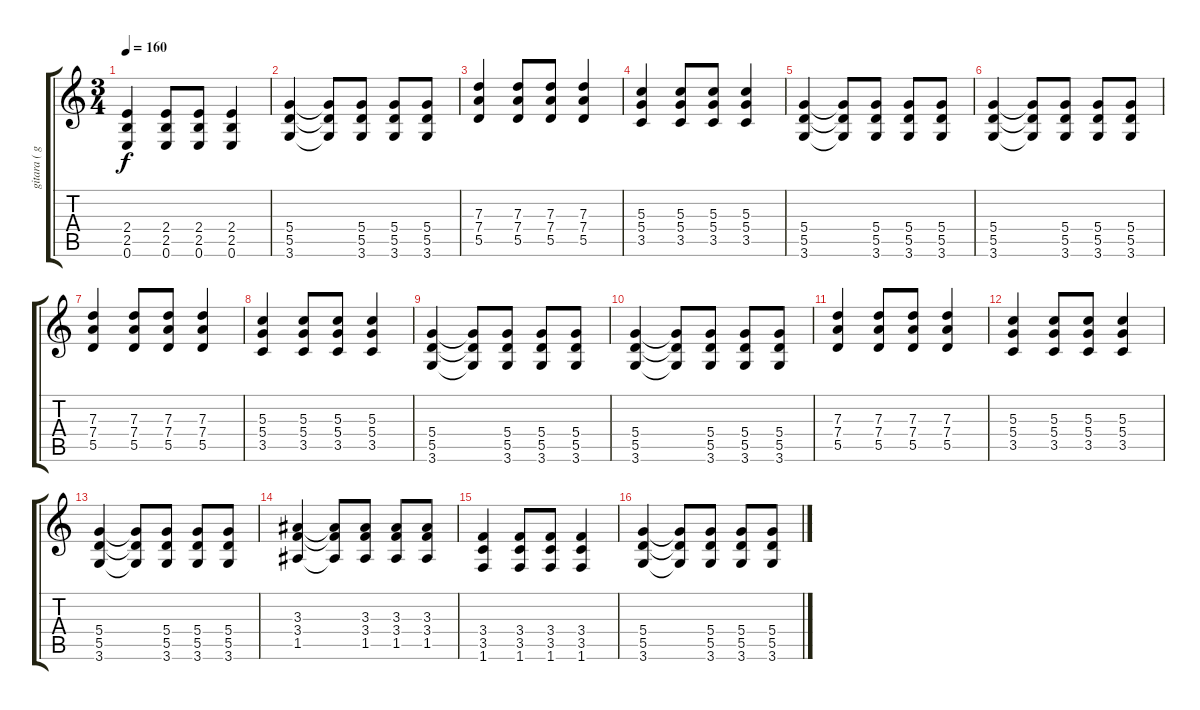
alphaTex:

\track ("gitara ( guitar )" "gitara ( g") {instrument electricguitarjazz}
\staff {score tabs}
\tuning (E4 B3 G3 D3 A2 E2) {hide}
\ts (3 4)
\tempo 160
\clef g2
\ks c
(2.4 2.5 0.6).4{dy f} (2.4 2.5 0.6).8 (2.4 2.5 0.6).8 (2.4 2.5 0.6).4 |
(5.4 5.5 3.6).4 (5.4{t} 5.5{t} 3.6{t}).8 (5.4 5.5 3.6).8 (5.4 5.5 3.6).8 (5.4 5.5 3.6).8 |
(7.3 7.4 5.5).4 (7.3 7.4 5.5).8 (7.3 7.4 5.5).8 (7.3 7.4 5.5).4 |
(5.3 5.4 3.5).4 (5.3 5.4 3.5).8 (5.3 5.4 3.5).8 (5.3 5.4 3.5).4 |
(5.4 5.5 3.6).4 (5.4{t} 5.5{t} 3.6{t}).8 (5.4 5.5 3.6).8 (5.4 5.5 3.6).8 (5.4 5.5 3.6).8 |
(5.4 5.5 3.6).4 (5.4{t} 5.5{t} 3.6{t}).8 (5.4 5.5 3.6).8 (5.4 5.5 3.6).8 (5.4 5.5 3.6).8 |
(7.3 7.4 5.5).4 (7.3 7.4 5.5).8 (7.3 7.4 5.5).8 (7.3 7.4 5.5).4 |
(5.3 5.4 3.5).4 (5.3 5.4 3.5).8 (5.3 5.4 3.5).8 (5.3 5.4 3.5).4 |
(5.4 5.5 3.6).4 (5.4{t} 5.5{t} 3.6{t}).8 (5.4 5.5 3.6).8 (5.4 5.5 3.6).8 (5.4 5.5 3.6).8 |
(5.4 5.5 3.6).4 (5.4{t} 5.5{t} 3.6{t}).8 (5.4 5.5 3.6).8 (5.4 5.5 3.6).8 (5.4 5.5 3.6).8 |
(7.3 7.4 5.5).4 (7.3 7.4 5.5).8 (7.3 7.4 5.5).8 (7.3 7.4 5.5).4 |
(5.3 5.4 3.5).4 (5.3 5.4 3.5).8 (5.3 5.4 3.5).8 (5.3 5.4 3.5).4 |
(5.4 5.5 3.6).4 (5.4{t} 5.5{t} 3.6{t}).8 (5.4 5.5 3.6).8 (5.4 5.5 3.6).8 (5.4 5.5 3.6).8 |
(3.3 3.4 1.5).4 (3.3{t} 3.4{t} 1.5{t}).8 (3.3 3.4 1.5).8 (3.3 3.4 1.5).8 (3.3 3.4 1.5).8 |
(3.4 3.5 1.6).4 (3.4 3.5 1.6).8 (3.4 3.5 1.6).8 (3.4 3.5 1.6).4 |
(5.4 5.5 3.6).4 (5.4{t} 5.5{t} 3.6{t}).8 (5.4 5.5 3.6).8 (5.4 5.5 3.6).8 (5.4 5.5 3.6).8
